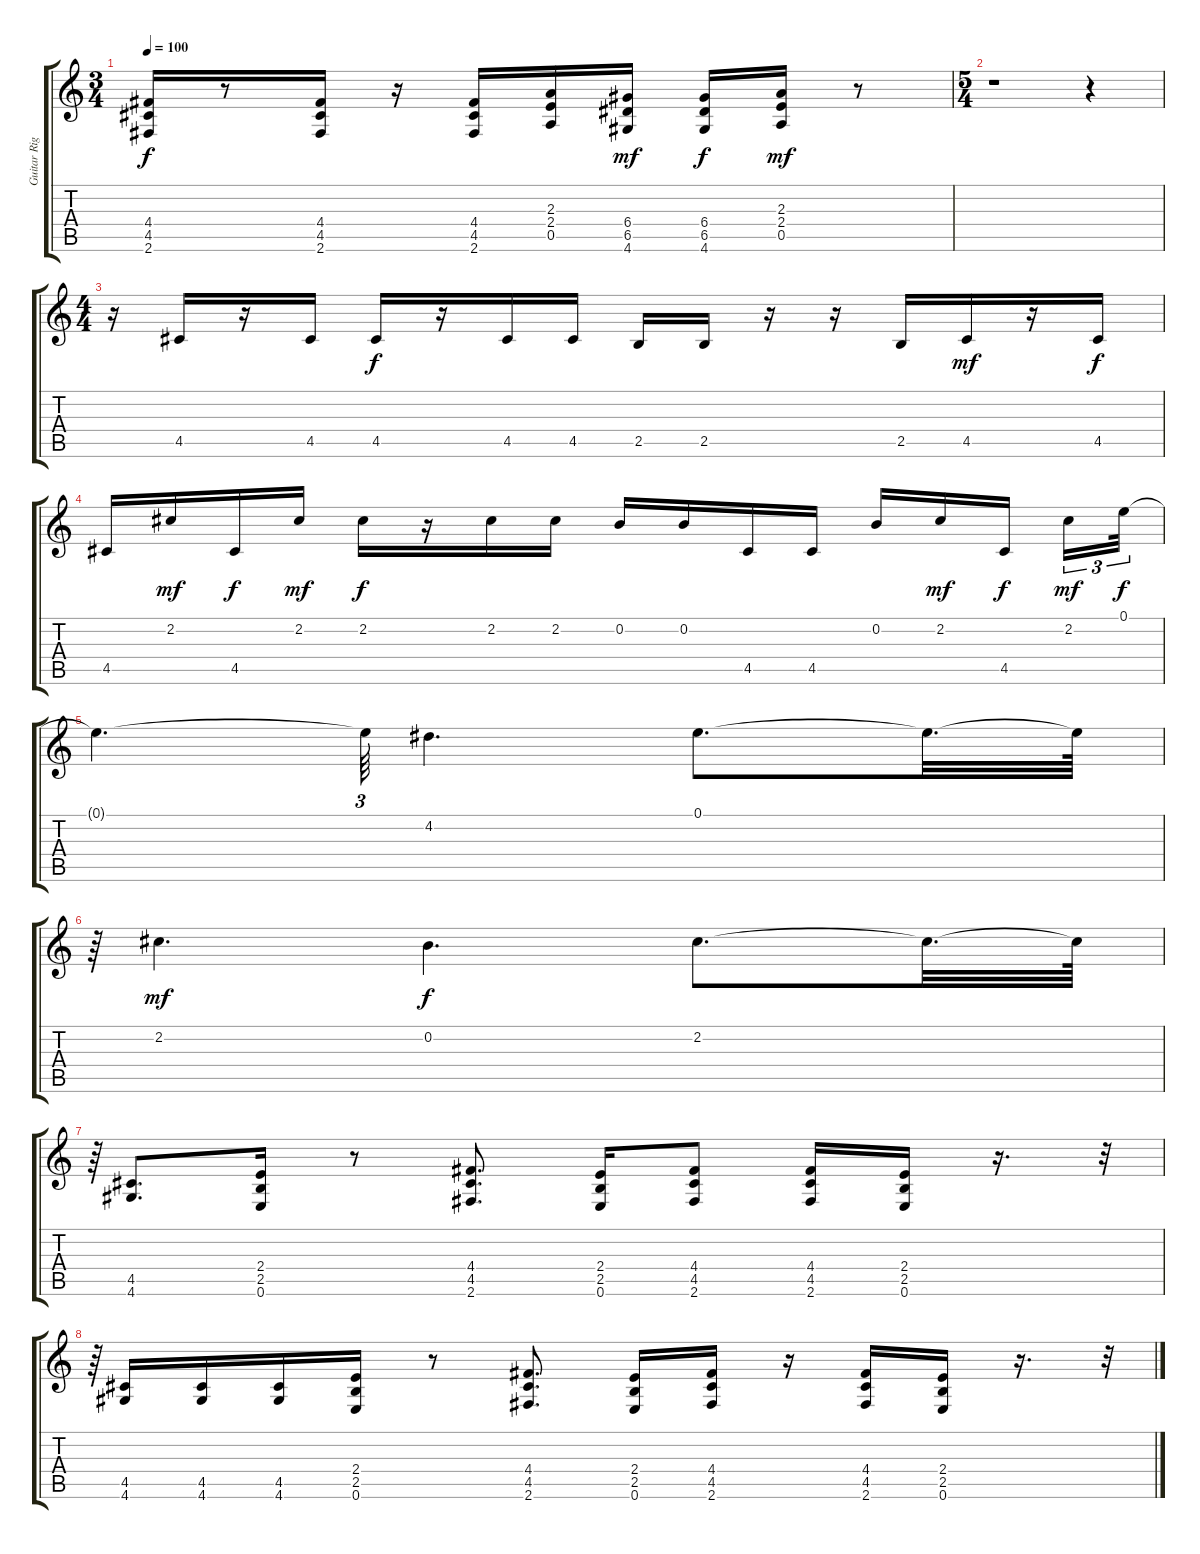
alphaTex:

\track ("Guitar Right" "Guitar Rig") {instrument distortionguitar}
\staff {score tabs}
\tuning (E4 B3 G3 D3 A2 E2) {hide}
\ts (3 4)
\tempo 100
\clef g2
\ks c
(4.4 4.5 2.6).16{dy f} r.8 (4.4 4.5 2.6).16 r.16 (4.4 4.5 2.6).16 (2.3 2.4 0.5).16 (6.4 6.5 4.6).16{dy mf} (6.4 6.5 4.6).16{dy f} (2.3 2.4 0.5).16{dy mf} r.8 |
\ts (5 4)
r.1 r.4 |
\ts (4 4)
r.16 4.5.16 r.16 4.5.16 4.5.16{dy f} r.16 4.5.16 4.5.16 2.5.16 2.5.16 r.16 r.16 2.5.16 4.5.16{dy mf} r.16 4.5.16{dy f} |
4.5.16 2.2.16{dy mf} 4.5.16{dy f} 2.2.16{dy mf} 2.2.16{dy f} r.16 2.2.16 2.2.16 0.2.16 0.2.16 4.5.16 4.5.16 0.2.16 2.2.16{dy mf} 4.5.16{dy f beam splitsecondary} 2.2.16{tu (3 2) dy mf} 0.1.32{tu (3 2) dy f} |
0.1{t}.4{d} 0.1{t}.64{tu (3 2)} 4.2.4{d volume 12 instrument distortionguitar} 0.1.8{d} 0.1{t}.32{d} 0.1{t}.64 |
r.64{tu (3 2)} 2.2.4{d dy mf} 0.2.4{d dy f} 2.2.8{d} 2.2{t}.32{d} 2.2{t}.64 |
r.64{tu (3 2)} (4.5 4.6).8{d} (2.4 2.5 0.6).16 r.8 (4.4 4.5 2.6).8{d} (2.4 2.5 0.6).16 (4.4 4.5 2.6).8 (4.4 4.5 2.6).16 (2.4 2.5 0.6).16 r.16{d} r.32{tu (3 2)} |
r.64{tu (3 2)} (4.5 4.6).16 (4.5 4.6).16 (4.5 4.6).16 (2.4 2.5 0.6).16 r.8 (4.4 4.5 2.6).8{d} (2.4 2.5 0.6).16 (4.4 4.5 2.6).16 r.16 (4.4 4.5 2.6).16 (2.4 2.5 0.6).16 r.16{d} r.32{tu (3 2)}
